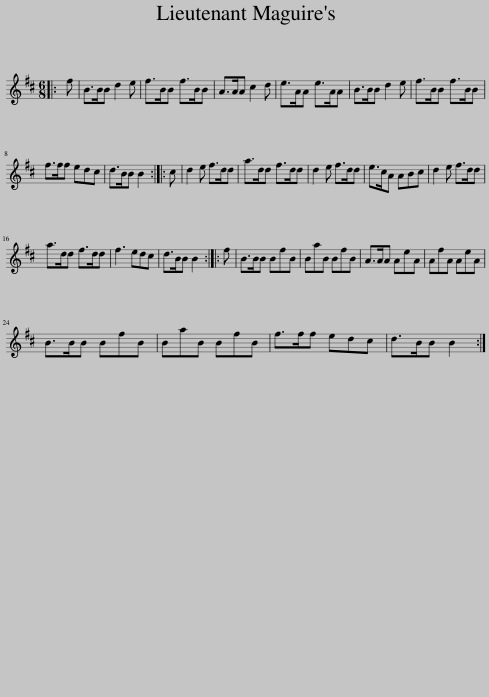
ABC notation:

X:1
L:1/8
M:6/8
I:linebreak $
K:Bmin
V:1 treble
V:1
|: f | B>BB d2 e | f>BB f>BB | A>AA c2 d | e>AA e>AA | %5
 B>BB d2 e | f>BB f>BB |$ f>ff edc | d>BB B2 :: c | %10
 d2 e f>dd | a>dd f>dd | d2 e f>dd | e>cA ABc | d2 e f>dd |$ %15
 a>dd f>dd | f3 edc | d>BB B2 :: f | B>BB BfB | %20
 BaB BfB | A>AA AeA | AfA AeA |$ B>BB BfB | BaB BfB | %25
 f>ff edc | d>BB B2 :| %27
